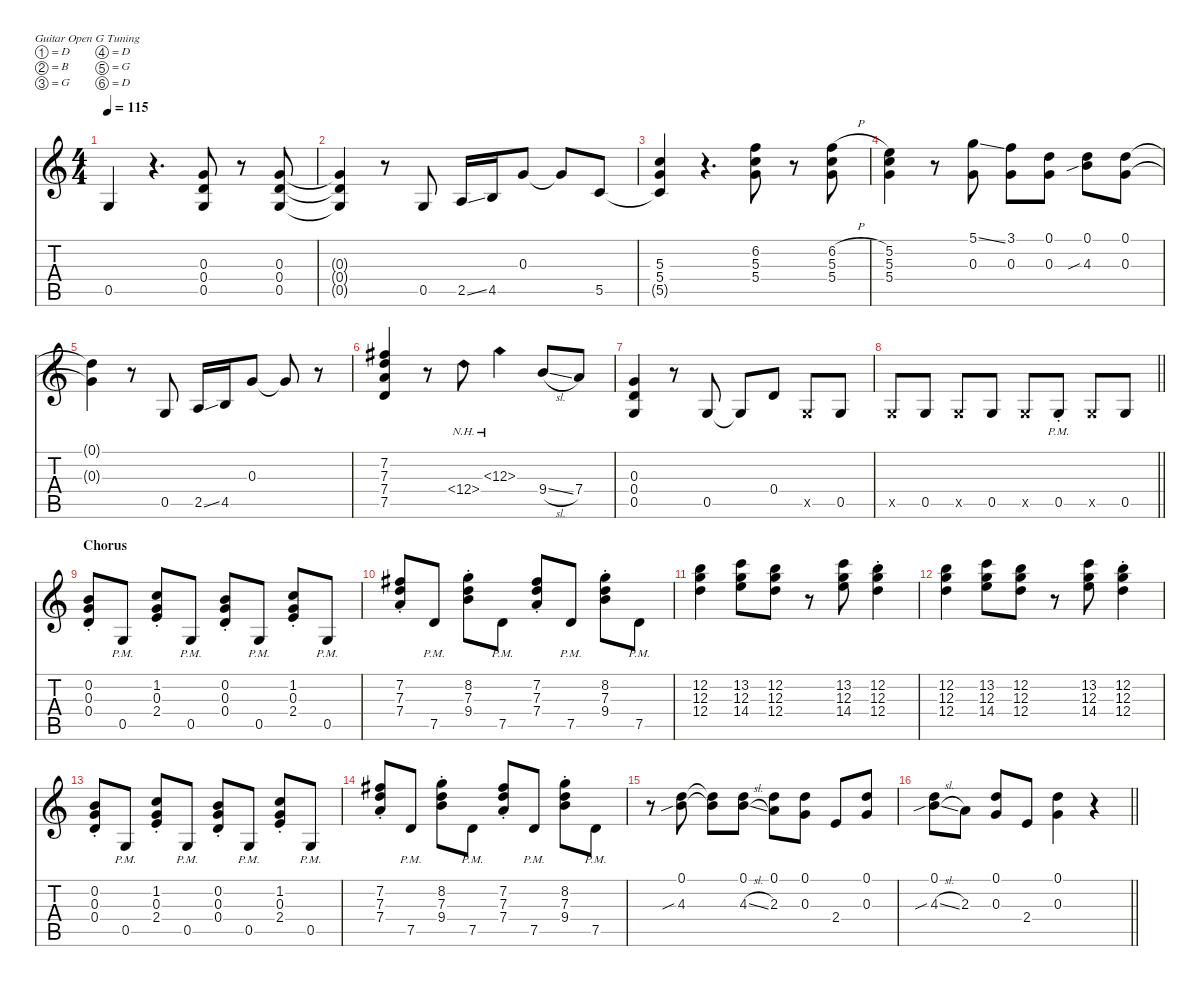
\defaultSystemsLayout 4
\hideDynamics
\bracketExtendMode nobrackets
\singleTrackTrackNamePolicy hidden
\multiTrackTrackNamePolicy hidden
\otherSystemsTrackNameOrientation horizontal
\track ("Guitar 1 Right" "od.guit.") {defaultSystemsLayout 4 instrument overdrivenguitar}
\staff {score tabs}
\tuning (D4 B3 G3 D3 G2 D2)
\ts (4 4)
\tempo 115
\clef g2
\ks c
0.5{t}.4{dy f} r.4{d} (0.3 0.4 0.5).8 r.8 (0.3 0.4 0.5).8 |
(0.3{t} 0.4{t} 0.5{t}).4 r.8 0.5.8 2.5{ss}.16 4.5.16 0.3.8 0.3{t}.8 5.5.8 |
(5.3 5.4 5.5{t}).4 r.4{d} (6.2 5.3 5.4).8 r.8 (6.2{h} 5.3 5.4).8 |
(5.2 5.3 5.4).4 r.8 (5.1{ss} 0.3).8 (3.1 0.3).8 (0.1 0.3).8 (0.1 4.3{sib}).8 (0.1 0.3).8 |
(0.1{t} 0.3{t}).4 r.8 0.5.8 2.5{ss}.16 4.5.16 0.3.8 0.3{t}.8 r.8 |
(7.2{acc #} 7.3 7.4 7.5).4 r.8 12.4{nh}.8 12.3{nh}.4 9.4{sl}.8 7.4.8 |
(0.3 0.4 0.5).4 r.8 0.5.8 0.5{t}.8 0.4.8 0.5{x}.8 0.5.8 |
\barLineRight lightlight
0.5{x}.8 0.5.8 0.5{x}.8 0.5.8 0.5{x}.8 0.5{pm st}.8 0.5{x}.8 0.5.8 |
\section ("" "Chorus")
(0.2{st} 0.3{st} 0.4{st}).8 0.5{pm}.8 (1.2{st} 0.3{st} 2.4{st}).8 0.5{pm}.8 (0.2{st} 0.3{st} 0.4{st}).8 0.5{pm}.8 (1.2{st} 0.3{st} 2.4{st}).8 0.5{pm}.8 |
(7.2{st acc #} 7.3{st} 7.4{st}).8 7.5{pm}.8 (8.2{st} 7.3{st} 9.4{st}).8 7.5{pm}.8 (7.2{st acc #} 7.3{st} 7.4{st}).8 7.5{pm}.8 (8.2{st} 7.3{st} 9.4{st}).8 7.5{pm}.8 |
(12.2 12.3 12.4).4 (13.2 12.3 14.4).8 (12.2 12.3 12.4).8 r.8 (13.2 12.3 14.4).8 (12.2{st} 12.3{st} 12.4{st}).4 |
(12.2 12.3 12.4).4 (13.2 12.3 14.4).8 (12.2 12.3 12.4).8 r.8 (13.2 12.3 14.4).8 (12.2{st} 12.3{st} 12.4{st}).4 |
(0.2{st} 0.3{st} 0.4{st}).8 0.5{pm}.8 (1.2{st} 0.3{st} 2.4{st}).8 0.5{pm}.8 (0.2{st} 0.3{st} 0.4{st}).8 0.5{pm}.8 (1.2{st} 0.3{st} 2.4{st}).8 0.5{pm}.8 |
(7.2{st acc #} 7.3{st} 7.4{st}).8 7.5{pm}.8 (8.2{st} 7.3{st} 9.4{st}).8 7.5{pm}.8 (7.2{st acc #} 7.3{st} 7.4{st}).8 7.5{pm}.8 (8.2{st} 7.3{st} 9.4{st}).8 7.5{pm}.8 |
r.8 (0.1 4.3{sib}).8 (0.1{t} 4.3{t}).8 (0.1 4.3{sl}).8 (0.1 2.3).8 (0.1 0.3).8 2.4.8 (0.1 0.3).8 |
\barLineRight lightlight
(0.1 4.3{sib sl}).8 2.3.8 (0.1 0.3).8 2.4.8 (0.1 0.3).4 r.4
